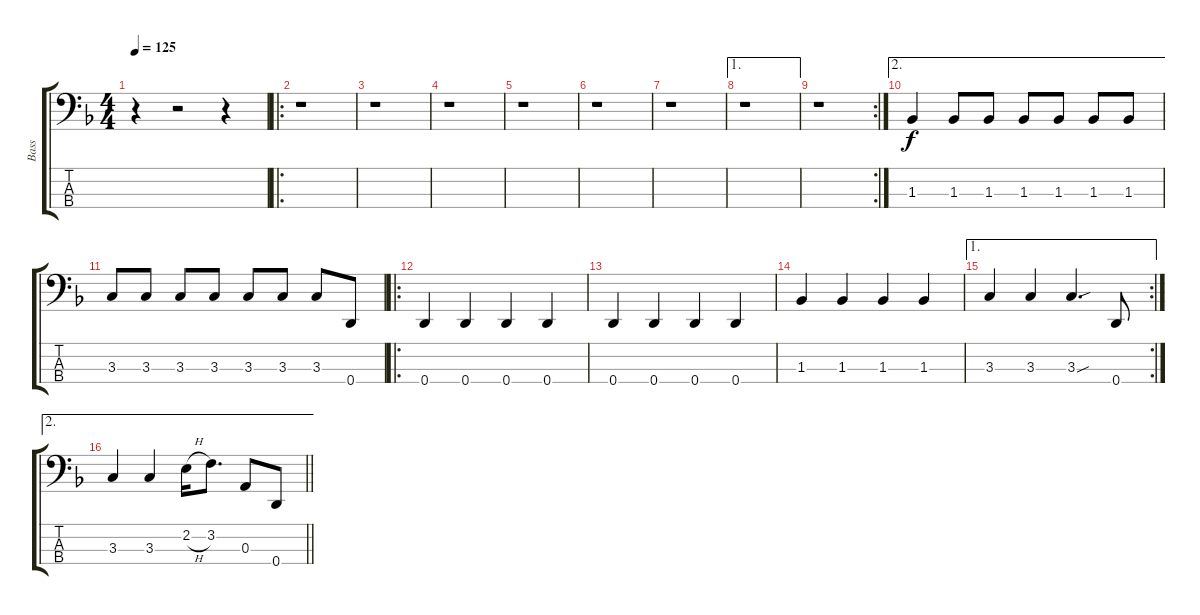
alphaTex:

\track ("Bass" "Bass") {instrument electricbassfinger}
\staff {score tabs}
\tuning (G2 D2 A1 D1) {hide}
\ts (4 4)
\tempo 125
\clef f4
\ks f
r.4{dy f instrument electricbassfinger} r.2 r.4 |
\ro
r.1 |
r.1 |
r.1 |
r.1 |
r.1 |
r.1 |
\ae 1
r.1 |
\rc 2
r.1 |
\ae 2
1.3.4 1.3.8 1.3.8 1.3.8 1.3.8 1.3.8 1.3.8 |
3.3.8 3.3.8 3.3.8 3.3.8 3.3.8 3.3.8 3.3.8 0.4.8 |
\ro
0.4.4 0.4.4 0.4.4 0.4.4 |
0.4.4 0.4.4 0.4.4 0.4.4 |
1.3.4 1.3.4 1.3.4 1.3.4 |
\ae 1
\rc 2
3.3.4 3.3.4 3.3{sou}.4{d} 0.4.8 |
\ae 2
\barLineRight lightlight
3.3.4 3.3.4 2.2{h}.16 3.2.8{d} 0.3.8 0.4.8
